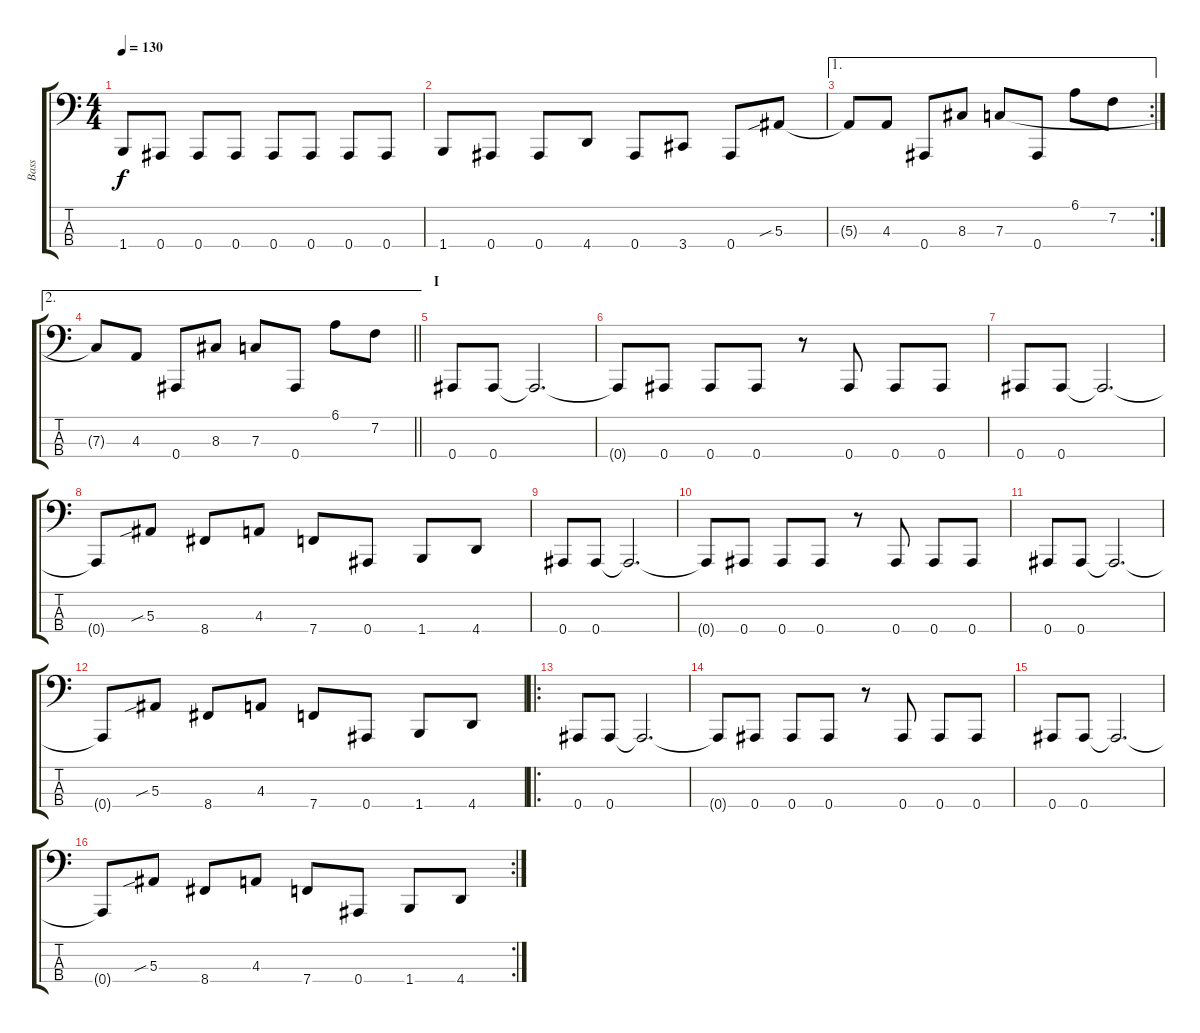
\track ("Bass" "Bass") {instrument electricbasspick}
\staff {score tabs}
\tuning (Eb2 Bb1 F1 Bb0) {hide}
\ts (4 4)
\tempo 130
\clef f4
\ks c
1.4{t}.8{dy f} 0.4.8 0.4.8 0.4.8 0.4.8 0.4.8 0.4.8 0.4.8 |
1.4.8 0.4.8 0.4.8 4.4.8 0.4.8 3.4.8 0.4.8 5.3{sib}.8 |
\ae 1
\rc 2
5.3{t}.8 4.3.8 0.4.8 8.3.8 7.3.8 0.4.8 6.1.8 7.2.8 |
\ae 2
\barLineRight lightlight
7.3{t}.8 4.3.8 0.4.8 8.3.8 7.3.8 0.4.8 6.1.8 7.2.8 |
\section ("" "I")
0.4.8 0.4.8 0.4{t}.2{d} |
0.4{t}.8 0.4.8 0.4.8 0.4.8 r.8 0.4.8 0.4.8 0.4.8 |
0.4.8 0.4.8 0.4{t}.2{d} |
0.4{t}.8 5.3{sib}.8 8.4.8 4.3.8 7.4.8 0.4.8 1.4.8 4.4.8 |
0.4.8 0.4.8 0.4{t}.2{d} |
0.4{t}.8 0.4.8 0.4.8 0.4.8 r.8 0.4.8 0.4.8 0.4.8 |
0.4.8 0.4.8 0.4{t}.2{d} |
0.4{t}.8 5.3{sib}.8 8.4.8 4.3.8 7.4.8 0.4.8 1.4.8 4.4.8 |
\ro
0.4.8 0.4.8 0.4{t}.2{d} |
0.4{t}.8 0.4.8 0.4.8 0.4.8 r.8 0.4.8 0.4.8 0.4.8 |
0.4.8 0.4.8 0.4{t}.2{d} |
\rc 2
0.4{t}.8 5.3{sib}.8 8.4.8 4.3.8 7.4.8 0.4.8 1.4.8 4.4.8
